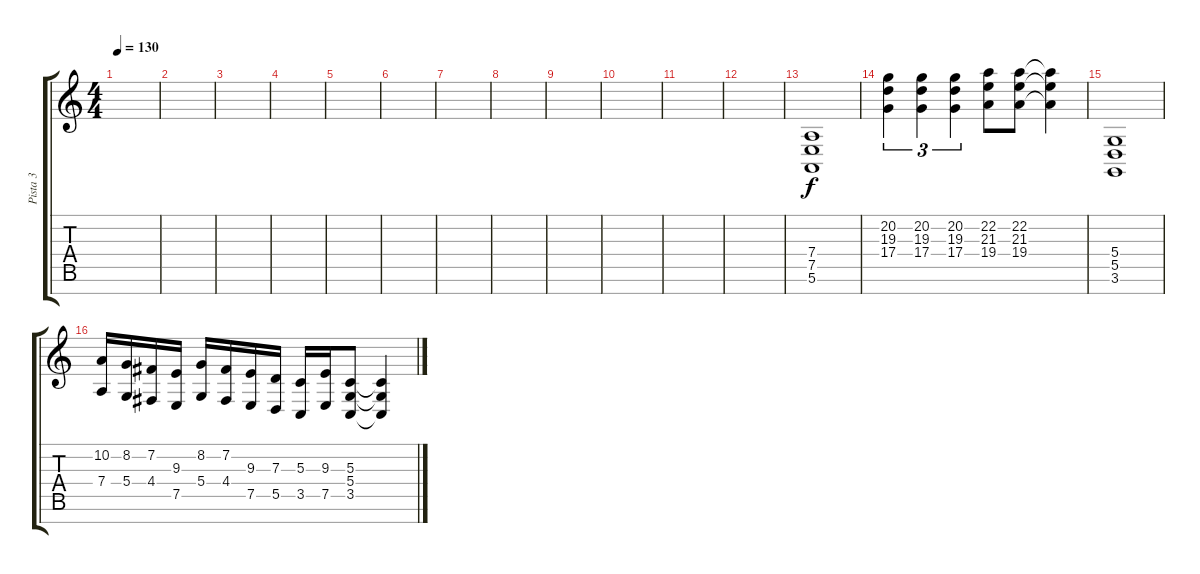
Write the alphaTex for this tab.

\track ("Pista 3" "Pista 3") {instrument lead1square}
\staff {score tabs}
\tuning (E4 B3 G3 D3 A2 E2 B1) {hide}
\ts (4 4)
\tempo 130
\clef g2
\ks c
|
|
|
|
|
|
|
|
|
|
|
|
(7.4 7.5 5.6).1{instrument stringensemble1} |
(20.2 19.3 17.4).4{tu (3 2)} (20.2 19.3 17.4).4{tu (3 2)} (20.2 19.3 17.4).4{tu (3 2)} (22.2 21.3 19.4).8 (22.2 21.3 19.4).8 (22.2{t} 21.3{t} 19.4{t}).4 |
(5.4 5.5 3.6).1 |
(10.2 7.4).16{instrument acousticgrandpiano} (8.2 5.4).16 (7.2 4.4).16 (9.3 7.5).16 (8.2 5.4).16 (7.2 4.4).16 (9.3 7.5).16 (7.3 5.5).16 (5.3 3.5).16 (9.3 7.5).16 (5.3 5.4 3.5).8 (5.3{t} 5.4{t} 3.5{t}).4
